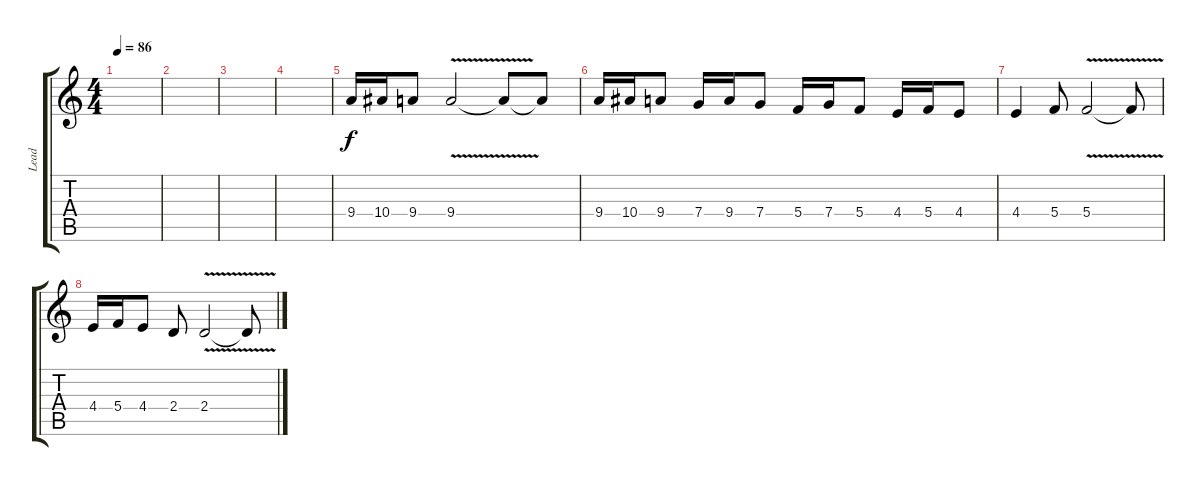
\track ("Lead" "Lead") {instrument electricguitarjazz}
\staff {score tabs}
\tuning (D4 A3 F3 C3 G2 C2) {hide}
\ts (4 4)
\tempo 86
\clef g2
\ks c
|
|
|
|
9.4.16 10.4.16 9.4.8 9.4{v}.2 9.4{t}.8 9.4{t}.8 |
9.4.16 10.4.16 9.4.8 7.4.16 9.4.16 7.4.8 5.4.16 7.4.16 5.4.8 4.4.16 5.4.16 4.4.8 |
4.4.4 5.4.8 5.4{v}.2 5.4{t}.8 |
4.4.16 5.4.16 4.4.8 2.4.8 2.4{v}.2 2.4{t}.8
